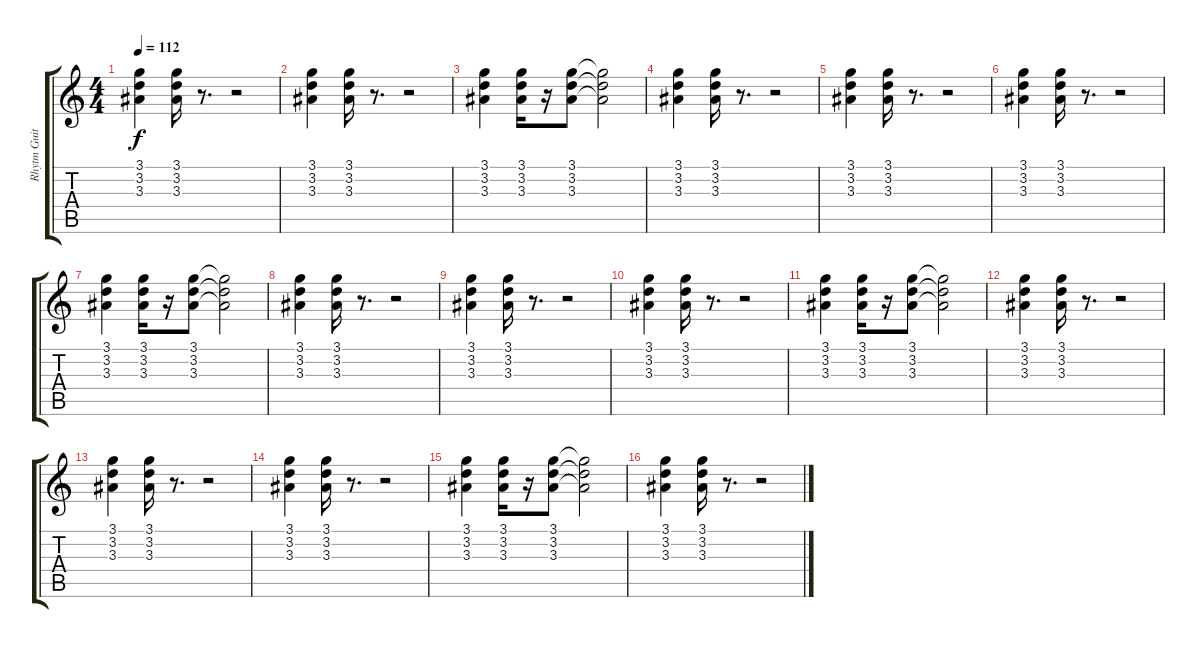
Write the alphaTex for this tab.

\track ("Rhytm Guitar" "Rhytm Guit") {instrument distortionguitar}
\staff {score tabs}
\tuning (E4 B3 G3 D3 A2 E2) {hide}
\ts (4 4)
\tempo 112
\clef g2
\ks c
(3.1 3.2 3.3).4{dy f} (3.1 3.2 3.3).16 r.8{d} r.2 |
(3.1 3.2 3.3).4 (3.1 3.2 3.3).16 r.8{d} r.2 |
(3.1 3.2 3.3).4 (3.1 3.2 3.3).16 r.16 (3.1 3.2 3.3).8 (3.1{t} 3.2{t} 3.3{t}).2 |
(3.1 3.2 3.3).4 (3.1 3.2 3.3).16 r.8{d} r.2 |
(3.1 3.2 3.3).4 (3.1 3.2 3.3).16 r.8{d} r.2 |
(3.1 3.2 3.3).4 (3.1 3.2 3.3).16 r.8{d} r.2 |
(3.1 3.2 3.3).4 (3.1 3.2 3.3).16 r.16 (3.1 3.2 3.3).8 (3.1{t} 3.2{t} 3.3{t}).2 |
(3.1 3.2 3.3).4 (3.1 3.2 3.3).16 r.8{d} r.2 |
(3.1 3.2 3.3).4 (3.1 3.2 3.3).16 r.8{d} r.2 |
(3.1 3.2 3.3).4 (3.1 3.2 3.3).16 r.8{d} r.2 |
(3.1 3.2 3.3).4 (3.1 3.2 3.3).16 r.16 (3.1 3.2 3.3).8 (3.1{t} 3.2{t} 3.3{t}).2 |
(3.1 3.2 3.3).4 (3.1 3.2 3.3).16 r.8{d} r.2 |
(3.1 3.2 3.3).4 (3.1 3.2 3.3).16 r.8{d} r.2 |
(3.1 3.2 3.3).4 (3.1 3.2 3.3).16 r.8{d} r.2 |
(3.1 3.2 3.3).4 (3.1 3.2 3.3).16 r.16 (3.1 3.2 3.3).8 (3.1{t} 3.2{t} 3.3{t}).2 |
(3.1 3.2 3.3).4 (3.1 3.2 3.3).16 r.8{d} r.2
